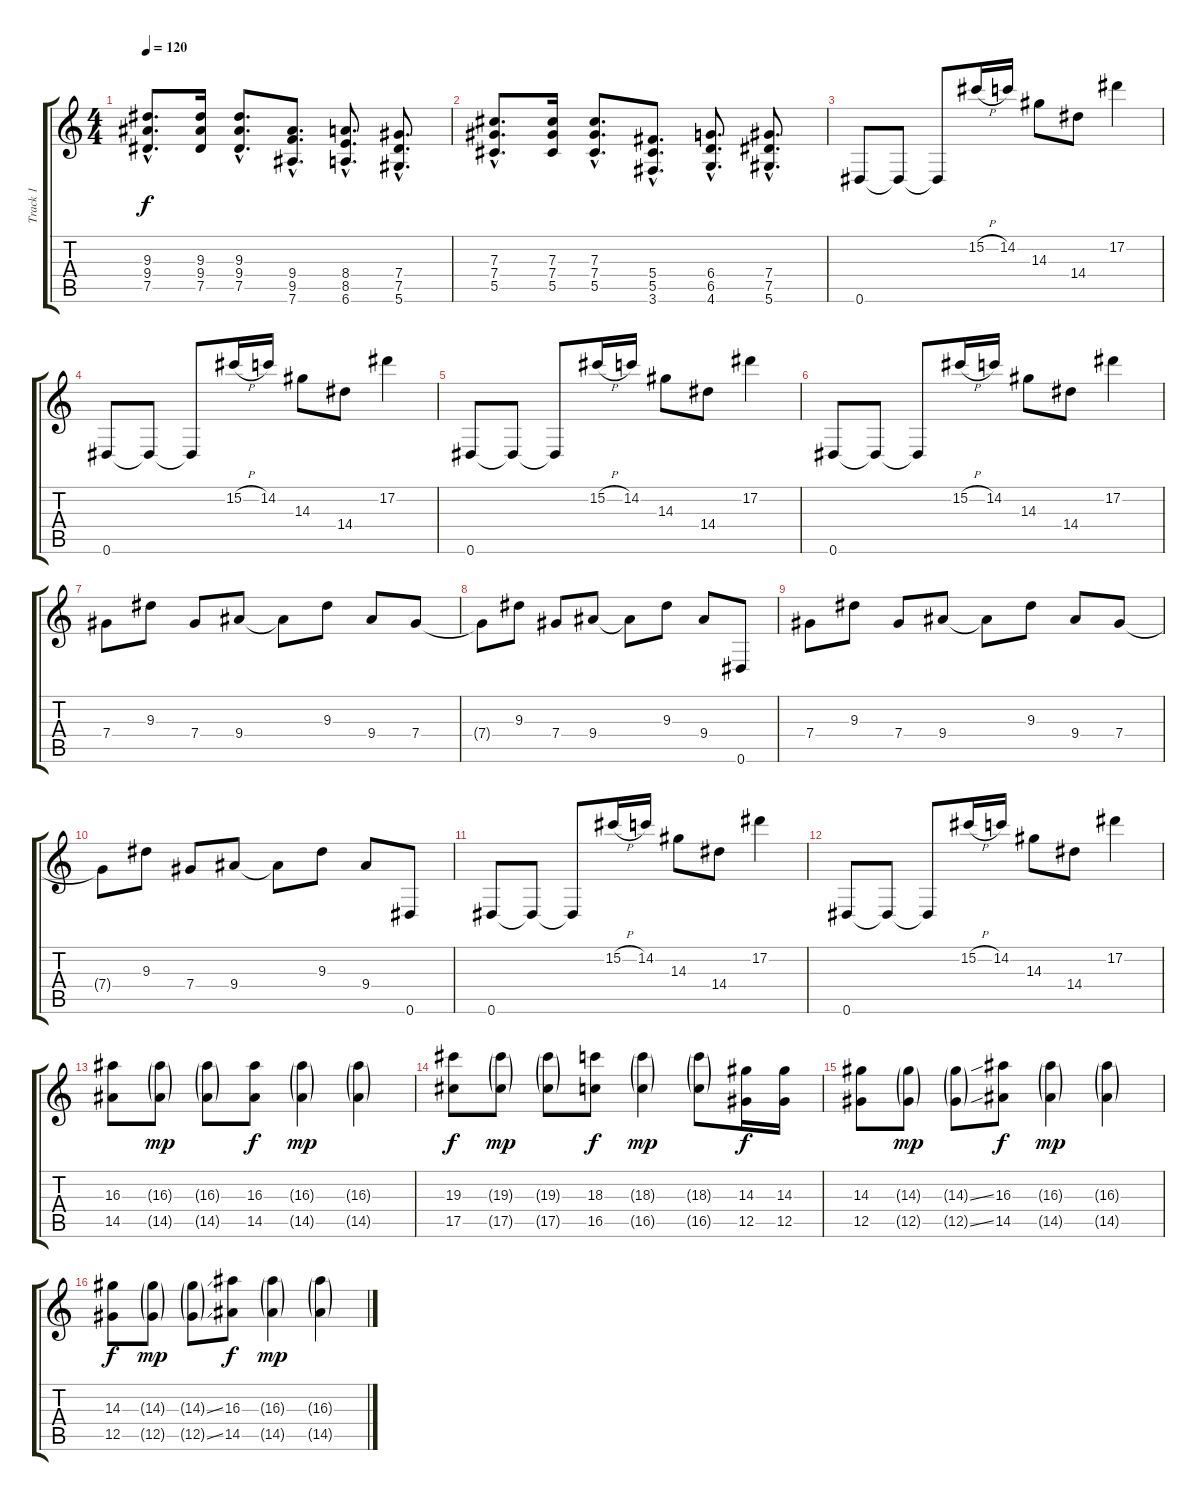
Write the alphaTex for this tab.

\track ("Track 1" "Track 1") {instrument distortionguitar}
\staff {score tabs}
\tuning (Eb4 Bb3 Gb3 Db3 Ab2 Eb2) {hide}
\ts (4 4)
\tempo 120
\clef g2
\ks c
(9.3{hac} 9.4{hac} 7.5{hac}).8{d dy f} (9.3 9.4 7.5).16 (9.3{hac} 9.4{hac} 7.5{hac}).8{d} (9.4{hac} 9.5{hac} 7.6{hac}).8{d} (8.4{hac} 8.5{hac} 6.6{hac}).8{d} (7.4{hac} 7.5{hac} 5.6{hac}).8{d} |
(7.3{hac} 7.4{hac} 5.5{hac}).8{d} (7.3 7.4 5.5).16 (7.3{hac} 7.4{hac} 5.5{hac}).8{d} (5.4{hac} 5.5{hac} 3.6{hac}).8{d} (6.4{hac} 6.5{hac} 4.6{hac}).8{d} (7.4{hac} 7.5{hac} 5.6{hac}).8{d} |
0.6.8 0.6{t}.8 0.6{t}.8 15.2{h}.16 14.2.16 14.3.8 14.4.8 17.2.4 |
0.6.8 0.6{t}.8 0.6{t}.8 15.2{h}.16 14.2.16 14.3.8 14.4.8 17.2.4 |
0.6.8 0.6{t}.8 0.6{t}.8 15.2{h}.16 14.2.16 14.3.8 14.4.8 17.2.4 |
0.6.8 0.6{t}.8 0.6{t}.8 15.2{h}.16 14.2.16 14.3.8 14.4.8 17.2.4 |
7.4.8 9.3.8 7.4.8 9.4.8 9.4{t}.8 9.3.8 9.4.8 7.4.8 |
7.4{t}.8 9.3.8 7.4.8 9.4.8 9.4{t}.8 9.3.8 9.4.8 0.6.8 |
7.4.8 9.3.8 7.4.8 9.4.8 9.4{t}.8 9.3.8 9.4.8 7.4.8 |
7.4{t}.8 9.3.8 7.4.8 9.4.8 9.4{t}.8 9.3.8 9.4.8 0.6.8 |
0.6.8 0.6{t}.8 0.6{t}.8 15.2{h}.16 14.2.16 14.3.8 14.4.8 17.2.4 |
0.6.8 0.6{t}.8 0.6{t}.8 15.2{h}.16 14.2.16 14.3.8 14.4.8 17.2.4 |
(16.3 14.5).8 (16.3{g} 14.5{g}).8{dy mp} (16.3{g} 14.5{g}).8 (16.3 14.5).8{dy f} (16.3{g} 14.5{g}).4{dy mp} (16.3{g} 14.5{g}).4 |
(19.3 17.5).8{dy f} (19.3{g} 17.5{g}).8{dy mp} (19.3{g} 17.5{g}).8 (18.3 16.5).8{dy f} (18.3{g} 16.5{g}).4{dy mp} (18.3{g} 16.5{g}).8 (14.3 12.5).16{dy f} (14.3 12.5).16 |
(14.3 12.5).8 (14.3{g} 12.5{g}).8{dy mp} (14.3{ss g} 12.5{ss g}).8 (16.3 14.5).8{dy f} (16.3{g} 14.5{g}).4{dy mp} (16.3{g} 14.5{g}).4 |
(14.3 12.5).8{dy f} (14.3{g} 12.5{g}).8{dy mp} (14.3{ss g} 12.5{ss g}).8 (16.3 14.5).8{dy f} (16.3{g} 14.5{g}).4{dy mp} (16.3{g} 14.5{g}).4
